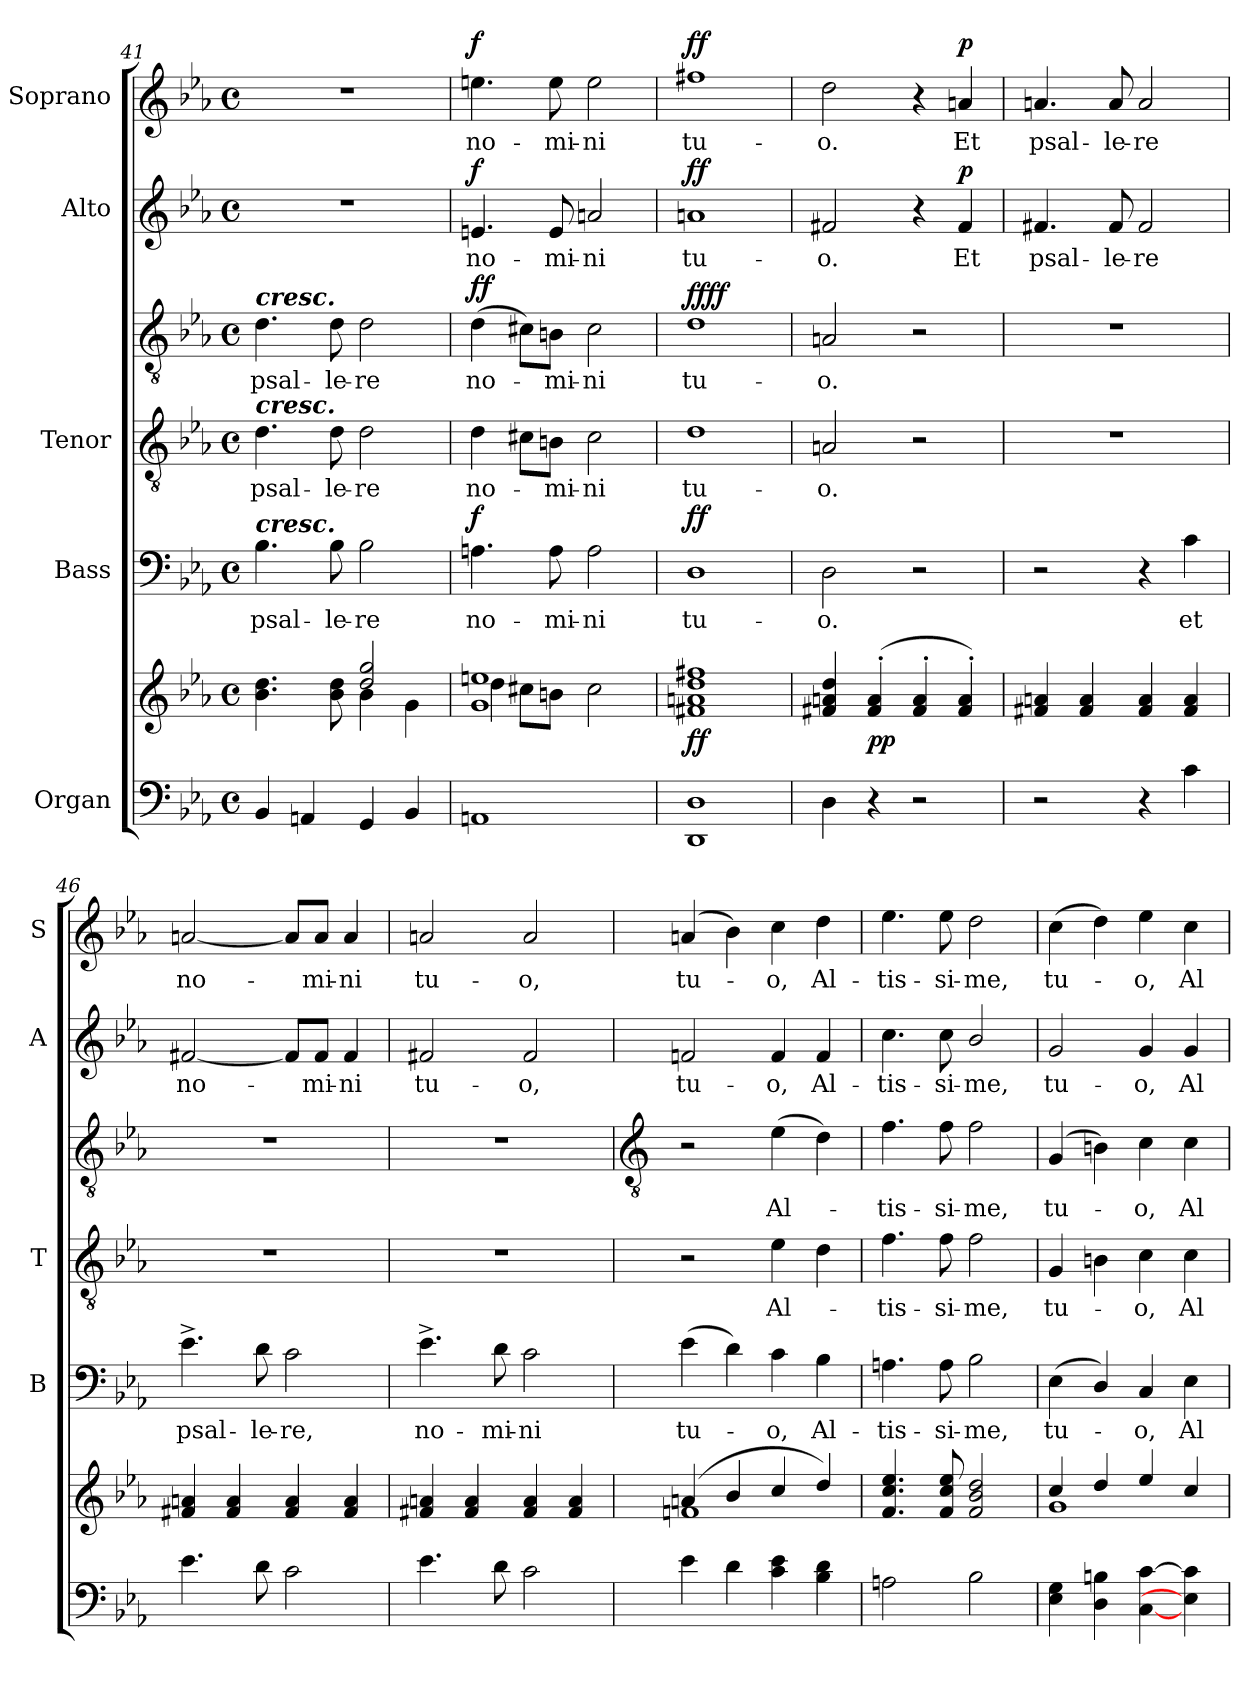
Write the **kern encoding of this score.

**kern	**kern	**dynam	**kern	**text	**dynam	**kern	**text	**kern	**text	**dynam	**kern	**text	**dynam	**kern	**text	**dynam
*part5	*part5	*part5	*part4	*part4	*part4	*part3	*part3	*part3	*part3	*part3	*part2	*part2	*part2	*part1	*part1	*part1
*staff7	*staff6	*staff6/7	*staff5	*staff5	*staff5	*staff4	*staff4	*staff3	*staff3	*staff3/4	*staff2	*staff2	*staff2	*staff1	*staff1	*staff1
*I"Organ	*	*	*I"Bass	*	*	*I"Tenor	*	*	*	*	*I"Alto	*	*	*I"Soprano	*	*
*	*	*	*I'B	*	*	*I'T	*	*	*	*	*I'A	*	*	*I'S	*	*
*clefF4	*clefG2	*	*clefF4	*	*	*clefGv2	*	*clefGv2	*	*	*clefG2	*	*	*clefG2	*	*
*k[b-e-a-]	*k[b-e-a-]	*	*k[b-e-a-]	*	*	*k[b-e-a-]	*	*k[b-e-a-]	*	*	*k[b-e-a-]	*	*	*k[b-e-a-]	*	*
*E-:	*E-:	*	*E-:	*	*	*E-:	*	*E-:	*	*	*E-:	*	*	*E-:	*	*
*M4/4	*M4/4	*	*M4/4	*	*	*M4/4	*	*M4/4	*	*	*M4/4	*	*	*M4/4	*	*
*met(c)	*met(c)	*	*met(c)	*	*	*met(c)	*	*met(c)	*	*	*met(c)	*	*	*met(c)	*	*
=41	=41	=41	=41	=41	=41	=41	=41	=41	=41	=41	=41	=41	=41	=41	=41	=41
*	*^	*	*	*	*	*	*	*	*	*	*	*	*	*	*	*
!	!	!	!	!	!	!	!	!	!LO:TX:a:Bi:t=cresc.	!	!	!	!	!	!	!	!
!	!	!	!	!	!	!	!LO:TX:a:Bi:t=cresc.	!	!	!	!	!	!	!	!	!	!
!	!	!	!	!LO:TX:a:Bi:t=cresc.	!	!	!	!	!	!	!	!	!	!	!	!	!
!	!	!	!	!	!LO:LY:b	!	!	!LO:LY:b	!	!LO:LY:b	!	!	!	!	!	!	!
4BB-	4.b- 4.dd	2ryy	.	4.B-	psal-	.	4.d	psal-	4.d	psal-	.	1r	.	.	1r	.	.
4AAn	.	.	.	.	.	.	.	.	.	.	.	.	.	.	.	.	.
!	!	!	!	!	!LO:LY:b	!	!	!LO:LY:b	!	!LO:LY:b	!	!	!	!	!	!	!
.	8b- 8dd	.	.	8B-	-le-	.	8d	-le-	8d	-le-	.	.	.	.	.	.	.
!	!	!	!	!	!LO:LY:b	!	!	!LO:LY:b	!	!LO:LY:b	!	!	!	!	!	!	!
4GG	2dd/ 2gg/	4b-\	.	2B-	-re	.	2d	-re	2d	-re	.	.	.	.	.	.	.
4BB-	.	4g\	.	.	.	.	.	.	.	.	.	.	.	.	.	.	.
=42	=42	=42	=42	=42	=42	=42	=42	=42	=42	=42	=42	=42	=42	=42	=42	=42	=42
!	!	!	!	!	!LO:LY:b	!LO:DY:b	!	!LO:LY:b	!	!LO:LY:b	!LO:DY:b=2	!	!LO:LY:b	!	!	!LO:LY:b	!
!	!	!	!	!	!	!	!	!	!	!	!LO:DY:n=1:b	!	!	!LO:DY:b	!	!	!LO:DY:b
1AAn	1g 1een	4dd\	.	4.An	no-	f	4d	no-	(>4d	no-	f f	4.en	no-	f	4.een	no-	f
.	.	8cc#X\L	.	.	.	.	8c#X\L	.	8c#X\L)	.	.	.	.	.	.	.	.
!	!	!	!	!	!LO:LY:b	!	!	!LO:LY:b	!	!LO:LY:b	!	!	!LO:LY:b	!	!	!LO:LY:b	!
.	.	8bn\J	.	8A	-mi-	.	8Bn\J	mi-	8Bn\J	mi-	.	8e	-mi-	.	8ee	-mi-	.
!	!	!	!	!	!LO:LY:b	!	!	!LO:LY:b	!	!LO:LY:b	!	!	!LO:LY:b	!	!	!LO:LY:b	!
.	.	2cc#\	.	2A	-ni	.	2c#	-ni	2c#	-ni	.	2an	-ni	.	2ee	-ni	.
=43	=43	=43	=43	=43	=43	=43	=43	=43	=43	=43	=43	=43	=43	=43	=43	=43	=43
!	!	!	!LO:DY:b	!	!LO:LY:b	!LO:DY:b	!	!LO:LY:b	!	!LO:LY:b	!LO:DY:b=2	!	!LO:LY:b	!	!	!LO:LY:b	!
!	!	!	!	!	!	!	!	!	!	!	!LO:DY:n=1:b	!	!	!LO:DY:b	!	!	!LO:DY:b
1DD 1D	1f#X 1an 1dd 1ff#X	1ryy	ff	1D	tu-	ff	1d	tu-	1d	tu-	ff ff	1an	tu-	ff	1ff#X	tu-	ff
=44	=44	=44	=44	=44	=44	=44	=44	=44	=44	=44	=44	=44	=44	=44	=44	=44	=44
!	!	!	!	!	!LO:LY:b	!	!	!LO:LY:b	!	!LO:LY:b	!	!	!LO:LY:b	!	!	!LO:LY:b	!
4D	4f#X 4an 4dd	1ryy	.	2D	-o.	.	2An	-o.	2An	-o.	.	2f#X	-o.	.	2dd	-o.	.
!	!	!	!LO:DY:b	!	!	!	!	!	!	!	!	!	!	!	!	!	!
4r	(<4f#' 4a'	.	pp	.	.	.	.	.	.	.	.	.	.	.	.	.	.
2r	4f#' 4a'	.	.	2r	.	.	2r	.	2r	.	.	4r	.	.	4r	.	.
!	!	!	!	!	!	!	!	!	!	!	!	!	!LO:LY:b	!LO:DY:b	!	!LO:LY:b	!LO:DY:b
.	4f#' 4a')	.	.	.	.	.	.	.	.	.	.	4f#	Et	p	4an	Et	p
=45	=45	=45	=45	=45	=45	=45	=45	=45	=45	=45	=45	=45	=45	=45	=45	=45	=45
!	!	!	!	!	!	!	!	!	!	!	!	!	!LO:LY:b	!	!	!LO:LY:b	!
2r	4f#X 4an	1ryy	.	2r	.	.	1r	.	1r	.	.	4.f#X	psal-	.	4.an	psal-	.
.	4f# 4a	.	.	.	.	.	.	.	.	.	.	.	.	.	.	.	.
!	!	!	!	!	!	!	!	!	!	!	!	!	!LO:LY:b	!	!	!LO:LY:b	!
.	.	.	.	.	.	.	.	.	.	.	.	8f#	-le-	.	8a	-le-	.
!	!	!	!	!	!	!	!	!	!	!	!	!	!LO:LY:b	!	!	!LO:LY:b	!
4r	4f# 4a	.	.	4r	.	.	.	.	.	.	.	2f#	-re	.	2a	-re	.
!	!	!	!	!	!LO:LY:b	!	!	!	!	!	!	!	!	!	!	!	!
4c	4f# 4a	.	.	4c	et	.	.	.	.	.	.	.	.	.	.	.	.
=46	=46	=46	=46	=46	=46	=46	=46	=46	=46	=46	=46	=46	=46	=46	=46	=46	=46
!	!	!	!	!	!LO:LY:b	!	!	!	!	!	!	!	!LO:LY:b	!	!	!LO:LY:b	!
4.e-	4f#X 4an	1ryy	.	4.e-^	psal-	.	1r	.	1r	.	.	[2f#X	no-	.	[2an	no-	.
.	4f# 4a	.	.	.	.	.	.	.	.	.	.	.	.	.	.	.	.
!	!	!	!	!	!LO:LY:b	!	!	!	!	!	!	!	!	!	!	!	!
8d	.	.	.	8d	-le-	.	.	.	.	.	.	.	.	.	.	.	.
!	!	!	!	!	!LO:LY:b	!	!	!	!	!	!	!	!	!	!	!	!
2c	4f# 4a	.	.	2c	-re,	.	.	.	.	.	.	8f#/L]	.	.	8a/L]	.	.
!	!	!	!	!	!	!	!	!	!	!	!	!	!LO:LY:b	!	!	!LO:LY:b	!
.	.	.	.	.	.	.	.	.	.	.	.	8f#/J	mi-	.	8a/J	mi-	.
!	!	!	!	!	!	!	!	!	!	!	!	!	!LO:LY:b	!	!	!LO:LY:b	!
.	4f# 4a	.	.	.	.	.	.	.	.	.	.	4f#	-ni	.	4a	-ni	.
=47	=47	=47	=47	=47	=47	=47	=47	=47	=47	=47	=47	=47	=47	=47	=47	=47	=47
!	!	!	!	!	!LO:LY:b	!	!	!	!	!	!	!	!LO:LY:b	!	!	!LO:LY:b	!
4.e-	4f#X 4an	1ryy	.	4.e-^	no-	.	1r	.	1r	.	.	2f#X	tu-	.	2an	tu-	.
.	4f# 4a	.	.	.	.	.	.	.	.	.	.	.	.	.	.	.	.
!	!	!	!	!	!LO:LY:b	!	!	!	!	!	!	!	!	!	!	!	!
8d	.	.	.	8d	-mi-	.	.	.	.	.	.	.	.	.	.	.	.
!	!	!	!	!	!LO:LY:b	!	!	!	!	!	!	!	!LO:LY:b	!	!	!LO:LY:b	!
2c	4f# 4a	.	.	2c	-ni	.	.	.	.	.	.	2f#	-o,	.	2a	-o,	.
.	4f# 4a	.	.	.	.	.	.	.	.	.	.	.	.	.	.	.	.
!!LO:LB:g=z
=48	=48	=48	=48	=48	=48	=48	=48	=48	=48	=48	=48	=48	=48	=48	=48	=48	=48
*	*	*	*	*	*	*	*	*	*clefGv2	*	*	*	*	*	*	*	*
!	!	!	!	!	!LO:LY:b	!	!	!	!	!	!	!	!LO:LY:b	!	!	!LO:LY:b	!
4e-	(>4an/	1fn\	.	(>4e-	tu-	.	2r	.	2r	.	.	2fn	tu-	.	(<4an	tu-	.
4d	4b-/	.	.	4d)	.	.	.	.	.	.	.	.	.	.	4b-)	.	.
!	!	!	!	!	!LO:LY:b	!	!	!LO:LY:b	!	!LO:LY:b	!	!	!LO:LY:b	!	!	!LO:LY:b	!
4c 4e-	4cc/	.	.	4c	o,	.	4e-	Al-	(>4e-	Al-	.	4f	-o,	.	4cc	o,	.
!	!	!	!	!	!LO:LY:b	!	!	!	!	!	!	!	!LO:LY:b	!	!	!LO:LY:b	!
4B- 4d	4dd/)	.	.	4B-	Al-	.	4d	.	4d)	.	.	4f	Al-	.	4dd	Al-	.
=49	=49	=49	=49	=49	=49	=49	=49	=49	=49	=49	=49	=49	=49	=49	=49	=49	=49
!	!	!	!	!	!LO:LY:b	!	!	!LO:LY:b	!	!LO:LY:b	!	!	!LO:LY:b	!	!	!LO:LY:b	!
2An	4.f/ 4.cc/ 4.ee-/	1ryy	.	4.An	-tis-	.	4.f	tis-	4.f	tis-	.	4.cc	-tis-	.	4.ee-	-tis-	.
!	!	!	!	!	!LO:LY:b	!	!	!LO:LY:b	!	!LO:LY:b	!	!	!LO:LY:b	!	!	!LO:LY:b	!
.	8f/ 8cc/ 8ee-/	.	.	8A	-si-	.	8f	-si-	8f	-si-	.	8cc	-si-	.	8ee-	-si-	.
!	!	!	!	!	!LO:LY:b	!	!	!LO:LY:b	!	!LO:LY:b	!	!	!LO:LY:b	!	!	!LO:LY:b	!
2B-	2f/ 2b-/ 2dd/	.	.	2B-	-me,	.	2f	-me,	2f	-me,	.	2b-/	-me,	.	2dd	-me,	.
=50	=50	=50	=50	=50	=50	=50	=50	=50	=50	=50	=50	=50	=50	=50	=50	=50	=50
!	!	!	!	!	!LO:LY:b	!	!	!LO:LY:b	!	!LO:LY:b	!	!	!LO:LY:b	!	!	!LO:LY:b	!
4E- 4G	4cc/	1g\	.	(<4E-	tu-	.	4G	tu-	(<4G	tu-	.	2g	tu-	.	(>4cc	tu-	.
4D 4Bn	4dd/	.	.	4D/)	.	.	4Bn	.	4Bn)	.	.	.	.	.	4dd)	.	.
!	!	!	!	!	!LO:LY:b	!	!	!LO:LY:b	!	!LO:LY:b	!	!	!LO:LY:b	!	!	!LO:LY:b	!
[4C [4c	4ee-/	.	.	4C	o,	.	4c	o,	4c	o,	.	4g	-o,	.	4ee-	o,	.
!	!	!	!	!	!LO:LY:b	!	!	!LO:LY:b	!	!LO:LY:b	!	!	!LO:LY:b	!	!	!LO:LY:b	!
4E-] 4c]	4cc/	.	.	4E-	Al-	.	4c	Al-	4c	Al-	.	4g	Al-	.	4cc	Al-	.
*	*v	*v	*	*	*	*	*	*	*	*	*	*	*	*	*	*	*
=	=	=	=	=	=	=	=	=	=	=	=	=	=	=	=	=
*-	*-	*-	*-	*-	*-	*-	*-	*-	*-	*-	*-	*-	*-	*-	*-	*-
